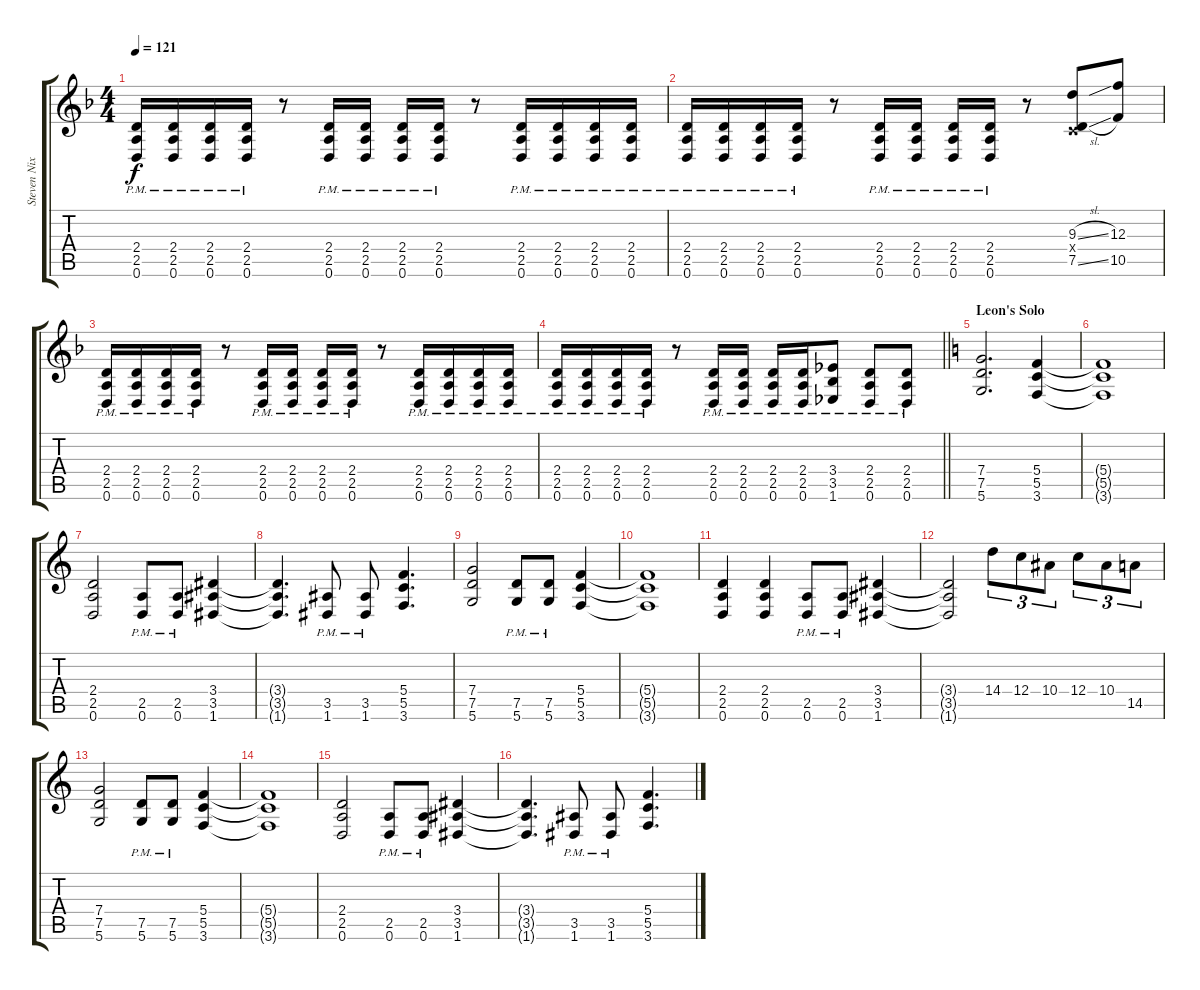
\track ("Steven Nixon" "Steven Nix") {instrument distortionguitar}
\staff {score tabs}
\tuning (D4 A3 F3 C3 G2 D2) {hide}
\ts (4 4)
\tempo 121
\clef g2
\ks f
(2.4{pm} 2.5{pm} 0.6{pm}).16{dy f} (2.4{pm} 2.5{pm} 0.6{pm}).16 (2.4{pm} 2.5{pm} 0.6{pm}).16 (2.4{pm} 2.5{pm} 0.6{pm}).16 r.8 (2.4{pm} 2.5{pm} 0.6{pm}).16 (2.4{pm} 2.5{pm} 0.6{pm}).16 (2.4{pm} 2.5{pm} 0.6{pm}).16 (2.4{pm} 2.5{pm} 0.6{pm}).16 r.8 (2.4{pm} 2.5{pm} 0.6{pm}).16 (2.4{pm} 2.5{pm} 0.6{pm}).16 (2.4{pm} 2.5{pm} 0.6{pm}).16 (2.4{pm} 2.5{pm} 0.6{pm}).16 |
(2.4{pm} 2.5{pm} 0.6{pm}).16 (2.4{pm} 2.5{pm} 0.6{pm}).16 (2.4{pm} 2.5{pm} 0.6{pm}).16 (2.4{pm} 2.5{pm} 0.6{pm}).16 r.8 (2.4{pm} 2.5{pm} 0.6{pm}).16 (2.4{pm} 2.5{pm} 0.6{pm}).16 (2.4{pm} 2.5{pm} 0.6{pm}).16 (2.4{pm} 2.5{pm} 0.6{pm}).16 r.8 (9.3{sl} 0.4{x} 7.5{sl}).8 (12.3 10.5).8 |
(2.4{pm} 2.5{pm} 0.6{pm}).16 (2.4{pm} 2.5{pm} 0.6{pm}).16 (2.4{pm} 2.5{pm} 0.6{pm}).16 (2.4{pm} 2.5{pm} 0.6{pm}).16 r.8 (2.4{pm} 2.5{pm} 0.6{pm}).16 (2.4{pm} 2.5{pm} 0.6{pm}).16 (2.4{pm} 2.5{pm} 0.6{pm}).16 (2.4{pm} 2.5{pm} 0.6{pm}).16 r.8 (2.4{pm} 2.5{pm} 0.6{pm}).16 (2.4{pm} 2.5{pm} 0.6{pm}).16 (2.4{pm} 2.5{pm} 0.6{pm}).16 (2.4{pm} 2.5{pm} 0.6{pm}).16 |
\barLineRight lightlight
(2.4{pm} 2.5{pm} 0.6{pm}).16 (2.4{pm} 2.5{pm} 0.6{pm}).16 (2.4{pm} 2.5{pm} 0.6{pm}).16 (2.4{pm} 2.5{pm} 0.6{pm}).16 r.8 (2.4{pm} 2.5{pm} 0.6{pm}).16 (2.4{pm} 2.5{pm} 0.6{pm}).16 (2.4{pm} 2.5{pm} 0.6{pm}).16 (2.4{pm} 2.5{pm} 0.6{pm}).16 (3.4{pm} 3.5{pm} 1.6{pm}).8 (2.4{pm} 2.5{pm} 0.6{pm}).8 (2.4{pm} 2.5{pm} 0.6{pm}).8 |
\section ("" "Leon's Solo")
\ks c
(7.4 7.5 5.6).2{d} (5.4 5.5 3.6).4 |
(5.4{t} 5.5{t} 3.6{t}).1 |
(2.4 2.5 0.6).2 (2.5{pm} 0.6{pm}).8 (2.5{pm} 0.6{pm}).8 (3.4 3.5 1.6).4 |
(3.4{t} 3.5{t} 1.6{t}).4{d} (3.5{pm} 1.6{pm}).8 (3.5{pm} 1.6{pm}).8 (5.4 5.5 3.6).4{d} |
(7.4 7.5 5.6).2 (7.5{pm} 5.6{pm}).8 (7.5{pm} 5.6{pm}).8 (5.4 5.5 3.6).4 |
(5.4{t} 5.5{t} 3.6{t}).1 |
(2.4 2.5 0.6).4 (2.4 2.5 0.6).4 (2.5{pm} 0.6{pm}).8 (2.5{pm} 0.6{pm}).8 (3.4 3.5 1.6).4 |
(3.4{t} 3.5{t} 1.6{t}).2 14.4.8{tu (3 2)} 12.4.8{tu (3 2)} 10.4.8{tu (3 2)} 12.4.8{tu (3 2)} 10.4.8{tu (3 2)} 14.5.8{tu (3 2)} |
(7.4 7.5 5.6).2 (7.5{pm} 5.6{pm}).8 (7.5{pm} 5.6{pm}).8 (5.4 5.5 3.6).4 |
(5.4{t} 5.5{t} 3.6{t}).1 |
(2.4 2.5 0.6).2 (2.5{pm} 0.6{pm}).8 (2.5{pm} 0.6{pm}).8 (3.4 3.5 1.6).4 |
(3.4{t} 3.5{t} 1.6{t}).4{d} (3.5{pm} 1.6{pm}).8 (3.5{pm} 1.6{pm}).8 (5.4 5.5 3.6).4{d}
